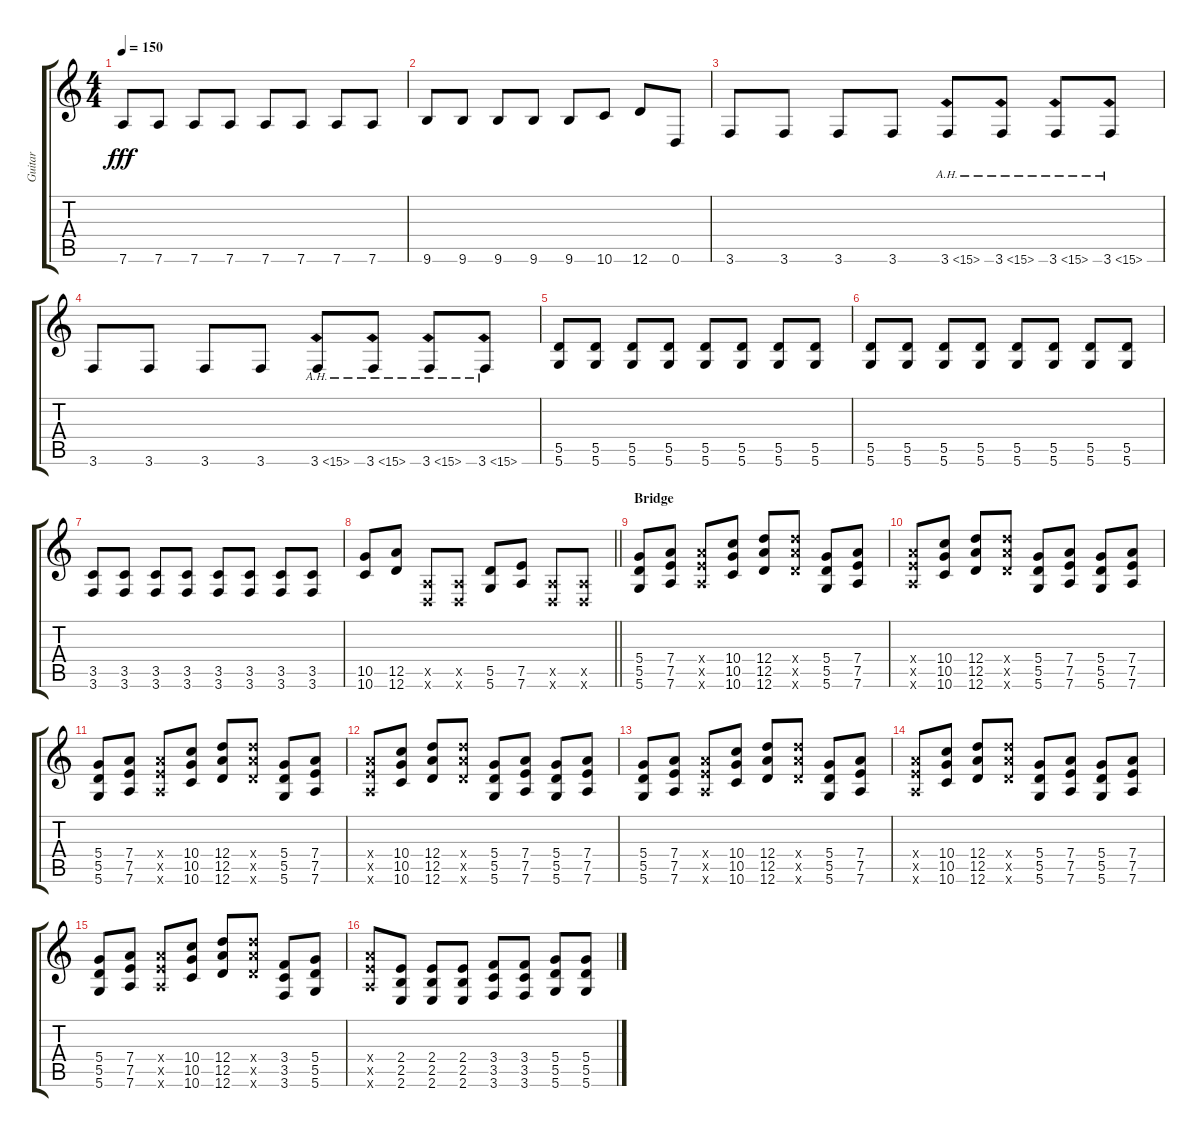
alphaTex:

\track ("Guitar" "Guitar") {instrument distortionguitar}
\staff {score tabs}
\tuning (E4 B3 G3 D3 A2 D2) {hide}
\ts (4 4)
\tempo 150
\clef g2
\ks c
7.6.8{dy fff} 7.6.8 7.6.8 7.6.8 7.6.8 7.6.8 7.6.8 7.6.8 |
9.6.8 9.6.8 9.6.8 9.6.8 9.6.8 10.6.8 12.6.8 0.6.8 |
3.6.8 3.6.8 3.6.8 3.6.8 3.6{ah 12}.8 3.6{ah 12}.8 3.6{ah 12}.8 3.6{ah 12}.8 |
3.6.8 3.6.8 3.6.8 3.6.8 3.6{ah 12}.8 3.6{ah 12}.8 3.6{ah 12}.8 3.6{ah 12}.8 |
(5.5 5.6).8 (5.5 5.6).8 (5.5 5.6).8 (5.5 5.6).8 (5.5 5.6).8 (5.5 5.6).8 (5.5 5.6).8 (5.5 5.6).8 |
(5.5 5.6).8 (5.5 5.6).8 (5.5 5.6).8 (5.5 5.6).8 (5.5 5.6).8 (5.5 5.6).8 (5.5 5.6).8 (5.5 5.6).8 |
(3.5 3.6).8 (3.5 3.6).8 (3.5 3.6).8 (3.5 3.6).8 (3.5 3.6).8 (3.5 3.6).8 (3.5 3.6).8 (3.5 3.6).8 |
\barLineRight lightlight
(10.5 10.6).8 (12.5 12.6).8 (0.5{x} 0.6{x}).8 (0.5{x} 0.6{x}).8 (5.5 5.6).8 (7.5 7.6).8 (0.5{x} 0.6{x}).8 (0.5{x} 0.6{x}).8 |
\section ("" "Bridge")
(5.4 5.5 5.6).8 (7.4 7.5 7.6).8 (7.4{x} 7.5{x} 7.6{x}).8 (10.4 10.5 10.6).8 (12.4 12.5 12.6).8 (12.4{x} 12.5{x} 12.6{x}).8 (5.4 5.5 5.6).8 (7.4 7.5 7.6).8 |
(7.4{x} 7.5{x} 7.6{x}).8 (10.4 10.5 10.6).8 (12.4 12.5 12.6).8 (12.4{x} 12.5{x} 12.6{x}).8 (5.4 5.5 5.6).8 (7.4 7.5 7.6).8 (5.4 5.5 5.6).8 (7.4 7.5 7.6).8 |
(5.4 5.5 5.6).8 (7.4 7.5 7.6).8 (7.4{x} 7.5{x} 7.6{x}).8 (10.4 10.5 10.6).8 (12.4 12.5 12.6).8 (12.4{x} 12.5{x} 12.6{x}).8 (5.4 5.5 5.6).8 (7.4 7.5 7.6).8 |
(7.4{x} 7.5{x} 7.6{x}).8 (10.4 10.5 10.6).8 (12.4 12.5 12.6).8 (12.4{x} 12.5{x} 12.6{x}).8 (5.4 5.5 5.6).8 (7.4 7.5 7.6).8 (5.4 5.5 5.6).8 (7.4 7.5 7.6).8 |
(5.4 5.5 5.6).8 (7.4 7.5 7.6).8 (7.4{x} 7.5{x} 7.6{x}).8 (10.4 10.5 10.6).8 (12.4 12.5 12.6).8 (12.4{x} 12.5{x} 12.6{x}).8 (5.4 5.5 5.6).8 (7.4 7.5 7.6).8 |
(7.4{x} 7.5{x} 7.6{x}).8 (10.4 10.5 10.6).8 (12.4 12.5 12.6).8 (12.4{x} 12.5{x} 12.6{x}).8 (5.4 5.5 5.6).8 (7.4 7.5 7.6).8 (5.4 5.5 5.6).8 (7.4 7.5 7.6).8 |
(5.4 5.5 5.6).8 (7.4 7.5 7.6).8 (7.4{x} 7.5{x} 7.6{x}).8 (10.4 10.5 10.6).8 (12.4 12.5 12.6).8 (12.4{x} 12.5{x} 12.6{x}).8 (3.4 3.5 3.6).8 (5.4 5.5 5.6).8 |
(7.4{x} 7.5{x} 7.6{x}).8 (2.4 2.5 2.6).8 (2.4 2.5 2.6).8 (2.4 2.5 2.6).8 (3.4 3.5 3.6).8 (3.4 3.5 3.6).8 (5.4 5.5 5.6).8 (5.4 5.5 5.6).8
